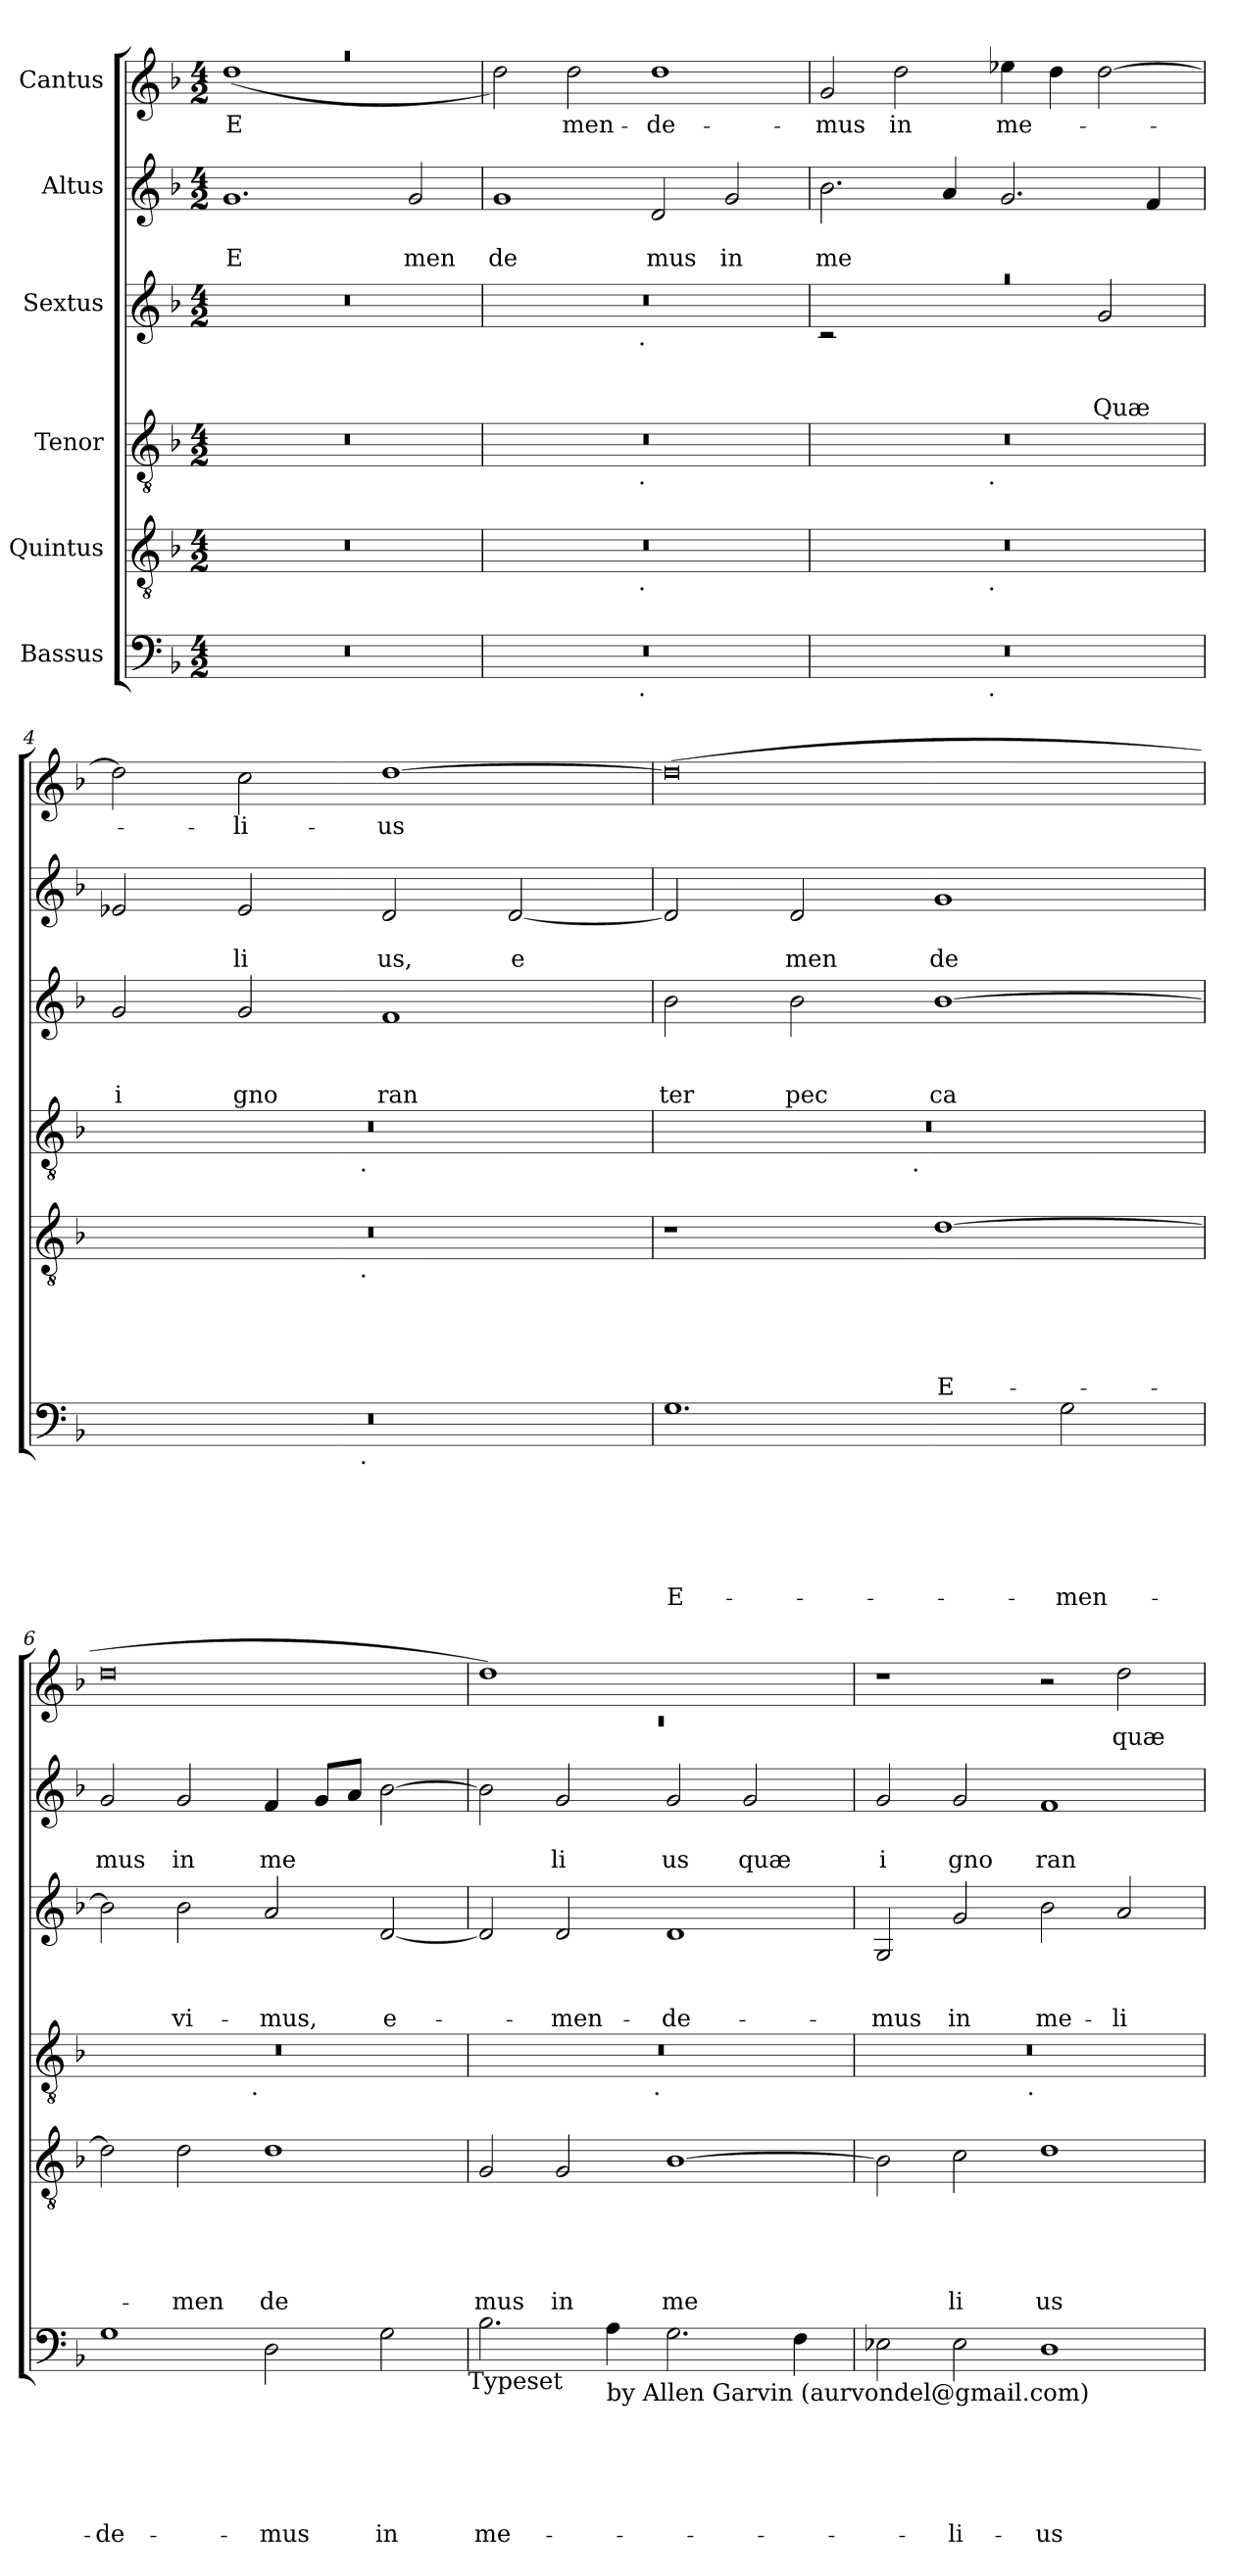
**kern	**text	**text	**text	**text	**text	**text	**kern	**text	**text	**text	**text	**text	**kern	**kern	**text	**text	**text	**kern	**text	**text	**kern	**text
*part6	*part6	*part6	*part6	*part6	*part6	*part6	*part5	*part5	*part5	*part5	*part5	*part5	*part4	*part3	*part3	*part3	*part3	*part2	*part2	*part2	*part1	*part1
*staff6	*staff6	*staff6	*staff6	*staff6	*staff6	*staff6	*staff5	*staff5	*staff5	*staff5	*staff5	*staff5	*staff4	*staff3	*staff3	*staff3	*staff3	*staff2	*staff2	*staff2	*staff1	*staff1
*I"Bassus	*	*	*	*	*	*	*I"Quintus	*	*	*	*	*	*I"Tenor	*I"Sextus	*	*	*	*I"Altus	*	*	*I"Cantus	*
*clefF4	*	*	*	*	*	*	*clefGv2	*	*	*	*	*	*clefGv2	*clefG2	*	*	*	*clefG2	*	*	*clefG2	*
*k[b-]	*	*	*	*	*	*	*k[b-]	*	*	*	*	*	*k[b-]	*k[b-]	*	*	*	*k[b-]	*	*	*k[b-]	*
*F:	*	*	*	*	*	*	*F:	*	*	*	*	*	*F:	*F:	*	*	*	*F:	*	*	*F:	*
*M4/2	*	*	*	*	*	*	*M4/2	*	*	*	*	*	*M4/2	*M4/2	*	*	*	*M4/2	*	*	*M4/2	*
=1	=1	=1	=1	=1	=1	=1	=1	=1	=1	=1	=1	=1	=1	=1	=1	=1	=1	=1	=1	=1	=1	=1
!	!	!	!	!	!	!	!	!	!	!	!	!	!	!	!	!	!	!	!	!	!LO:TX:a:t=Matins Responsory for Lent I	!
!	!	!	!	!	!	!	!	!	!	!	!	!	!	!	!	!	!	!	!	!LO:LY:b	!LO:N:vis=1	!LO:LY:b
*	*	*	*	*	*	*	*	*	*	*	*	*	*	*	*	*	*	*	*	*	*^	*
0r	.	.	.	.	.	.	0r	.	.	.	.	.	0r	0r	.	.	.	1.g	.	E	0raa	(>1dd	E-
.	.	.	.	.	.	.	.	.	.	.	.	.	.	.	.	.	.	.	.	.	.	1ryy	.
!	!	!	!	!	!	!	!	!	!	!	!	!	!	!	!	!	!	!	!	!LO:LY:b	!	!	!
.	.	.	.	.	.	.	.	.	.	.	.	.	.	.	.	.	.	2g/	.	men	.	.	.
*	*	*	*	*	*	*	*	*	*	*	*	*	*	*	*	*	*	*	*	*	*v	*v	*
=2	=2	=2	=2	=2	=2	=2	=2	=2	=2	=2	=2	=2	=2	=2	=2	=2	=2	=2	=2	=2	=2	=2
!	!	!	!	!	!	!	!	!	!	!	!	!	!	!	!	!	!	!	!	!LO:LY:b	!	!
*^	*	*	*	*	*	*	*^	*	*	*	*	*	*^	*^	*	*	*	*	*	*	*	*
0r	2ryy	.	.	.	.	.	.	0r	2ryy	.	.	.	.	.	0r	2ryy	0r	2ryy	.	.	.	1g	.	de	2dd\)	.
!	!	!	!	!	!	!	!	!	!	!	!	!	!	!	!	!	!	!	!	!	!	!	!	!	!	!LO:LY:b
.	4...ryy	.	.	.	.	.	.	.	4...ryy	.	.	.	.	.	.	4...ryy	.	4...ryy	.	.	.	.	.	.	2dd\	-men-
!	!	!	!	!	!	!	!	!	!	!	!	!	!	!	!	!	!	!LO:TX:b:t=.	!	!	!	!	!	!	!	!
!	!	!	!	!	!	!	!	!	!	!	!	!	!	!	!	!LO:TX:b:t=.	!	!	!	!	!	!	!	!	!	!
!	!	!	!	!	!	!	!	!	!LO:TX:b:t=.	!	!	!	!	!	!	!	!	!	!	!	!	!	!	!	!	!
!	!LO:TX:b:t=.	!	!	!	!	!	!	!	!	!	!	!	!	!	!	!	!	!	!	!	!	!	!	!	!	!
.	1ryy	.	.	.	.	.	.	.	1ryy	.	.	.	.	.	.	1ryy	.	1ryy	.	.	.	.	.	.	.	.
!	!	!	!	!	!	!	!	!	!	!	!	!	!	!	!	!	!	!	!	!	!	!	!	!LO:LY:b	!	!LO:LY:b
.	.	.	.	.	.	.	.	.	.	.	.	.	.	.	.	.	.	.	.	.	.	2d/	.	mus	1dd	-de-
!	!	!	!	!	!	!	!	!	!	!	!	!	!	!	!	!	!	!	!	!	!	!	!	!LO:LY:b	!	!
.	.	.	.	.	.	.	.	.	.	.	.	.	.	.	.	.	.	.	.	.	.	2g/	.	in	.	.
.	32ryy	.	.	.	.	.	.	.	32ryy	.	.	.	.	.	.	32ryy	.	32ryy	.	.	.	.	.	.	.	.
=3	=3	=3	=3	=3	=3	=3	=3	=3	=3	=3	=3	=3	=3	=3	=3	=3	=3	=3	=3	=3	=3	=3	=3	=3	=3	=3
!	!	!	!	!	!	!	!	!	!	!	!	!	!	!	!	!	!LO:N:vis=1	!	!	!	!	!	!	!LO:LY:b	!	!LO:LY:b
0r	2ryy	.	.	.	.	.	.	0r	2ryy	.	.	.	.	.	0r	2ryy	0raa	2rc	.	.	.	2.b-\	.	me	2g/	-mus
!	!	!	!	!	!	!	!	!	!	!	!	!	!	!	!	!	!	!	!	!	!	!	!	!	!	!LO:LY:b
.	4...ryy	.	.	.	.	.	.	.	4...ryy	.	.	.	.	.	.	4...ryy	.	1ryy	.	.	.	.	.	.	2dd\	in
.	.	.	.	.	.	.	.	.	.	.	.	.	.	.	.	.	.	.	.	.	.	4a/	.	.	.	.
!	!	!	!	!	!	!	!	!	!	!	!	!	!	!	!	!LO:TX:b:t=.	!	!	!	!	!	!	!	!	!	!
!	!	!	!	!	!	!	!	!	!LO:TX:b:t=.	!	!	!	!	!	!	!	!	!	!	!	!	!	!	!	!	!
!	!LO:TX:b:t=.	!	!	!	!	!	!	!	!	!	!	!	!	!	!	!	!	!	!	!	!	!	!	!	!	!
.	1ryy	.	.	.	.	.	.	.	1ryy	.	.	.	.	.	.	1ryy	.	.	.	.	.	.	.	.	.	.
!	!	!	!	!	!	!	!	!	!	!	!	!	!	!	!	!	!	!	!	!	!	!	!	!	!	!LO:LY:b
.	.	.	.	.	.	.	.	.	.	.	.	.	.	.	.	.	.	.	.	.	.	2.g/	.	.	4ee-X\	me-
.	.	.	.	.	.	.	.	.	.	.	.	.	.	.	.	.	.	.	.	.	.	.	.	.	4dd\	.
!	!	!	!	!	!	!	!	!	!	!	!	!	!	!	!	!	!	!	!	!	!LO:LY:b	!	!	!	!	!
.	.	.	.	.	.	.	.	.	.	.	.	.	.	.	.	.	.	2g/	.	.	Quæ	.	.	.	[>2dd\	.
.	.	.	.	.	.	.	.	.	.	.	.	.	.	.	.	.	.	.	.	.	.	4f/	.	.	.	.
.	32ryy	.	.	.	.	.	.	.	32ryy	.	.	.	.	.	.	32ryy	.	.	.	.	.	.	.	.	.	.
=4	=4	=4	=4	=4	=4	=4	=4	=4	=4	=4	=4	=4	=4	=4	=4	=4	=4	=4	=4	=4	=4	=4	=4	=4	=4	=4
!	!	!	!	!	!	!	!	!	!	!	!	!	!	!	!	!	!	!	!	!	!LO:LY:b	!	!	!	!	!
*	*	*	*	*	*	*	*	*	*	*	*	*	*	*	*	*	*v	*v	*	*	*	*	*	*	*	*
0r	2ryy	.	.	.	.	.	.	0r	2ryy	.	.	.	.	.	0r	2ryy	2g/	.	.	i	2e-X/	.	.	2dd\]	.
!	!	!	!	!	!	!	!	!	!	!	!	!	!	!	!	!	!	!	!	!LO:LY:b	!	!	!LO:LY:b	!	!LO:LY:b
.	4...ryy	.	.	.	.	.	.	.	4...ryy	.	.	.	.	.	.	4...ryy	2g/	.	.	gno	2e-/	.	li	2cc\	-li-
!	!	!	!	!	!	!	!	!	!	!	!	!	!	!	!	!LO:TX:b:t=.	!	!	!	!	!	!	!	!	!
!	!	!	!	!	!	!	!	!	!LO:TX:b:t=.	!	!	!	!	!	!	!	!	!	!	!	!	!	!	!	!
!	!LO:TX:b:t=.	!	!	!	!	!	!	!	!	!	!	!	!	!	!	!	!	!	!	!	!	!	!	!	!
.	1ryy	.	.	.	.	.	.	.	1ryy	.	.	.	.	.	.	1ryy	.	.	.	.	.	.	.	.	.
!	!	!	!	!	!	!	!	!	!	!	!	!	!	!	!	!	!	!	!	!LO:LY:b	!	!	!LO:LY:b	!	!LO:LY:b
.	.	.	.	.	.	.	.	.	.	.	.	.	.	.	.	.	1f	.	.	ran	2d/	.	us,	[>1dd	-us
!	!	!	!	!	!	!	!	!	!	!	!	!	!	!	!	!	!	!	!	!	!	!	!LO:LY:b	!	!
.	.	.	.	.	.	.	.	.	.	.	.	.	.	.	.	.	.	.	.	.	[<2d/	.	e	.	.
.	32ryy	.	.	.	.	.	.	.	32ryy	.	.	.	.	.	.	32ryy	.	.	.	.	.	.	.	.	.
=5	=5	=5	=5	=5	=5	=5	=5	=5	=5	=5	=5	=5	=5	=5	=5	=5	=5	=5	=5	=5	=5	=5	=5	=5	=5
!	!	!	!	!	!	!	!LO:LY:b	!	!	!	!	!	!	!	!	!	!	!	!	!LO:LY:b	!	!	!	!	!
*v	*v	*	*	*	*	*	*	*	*	*	*	*	*	*	*	*	*	*	*	*	*	*	*	*	*
*	*	*	*	*	*	*	*v	*v	*	*	*	*	*	*	*	*	*	*	*	*	*	*	*	*
1.G	.	.	.	.	.	E-	1r	.	.	.	.	.	0r	2ryy	2b-\	.	.	ter	2d/]	.	.	(>0dd>]	.
!	!	!	!	!	!	!	!	!	!	!	!	!	!	!	!	!	!	!LO:LY:b	!	!	!LO:LY:b	!	!
.	.	.	.	.	.	.	.	.	.	.	.	.	.	4...ryy	2b-\	.	.	pec	2d/	.	men	.	.
!	!	!	!	!	!	!	!	!	!	!	!	!	!	!LO:TX:b:t=.	!	!	!	!	!	!	!	!	!
.	.	.	.	.	.	.	.	.	.	.	.	.	.	1ryy	.	.	.	.	.	.	.	.	.
!	!	!	!	!	!	!	!	!	!	!	!	!LO:LY:b	!	!	!	!	!	!LO:LY:b	!	!	!LO:LY:b	!	!
.	.	.	.	.	.	.	[<1d	.	.	.	.	E-	.	.	[<1b-	.	.	ca	1g	.	de	.	.
!	!	!	!	!	!	!LO:LY:b	!	!	!	!	!	!	!	!	!	!	!	!	!	!	!	!	!
2G\	.	.	.	.	.	-men-	.	.	.	.	.	.	.	.	.	.	.	.	.	.	.	.	.
.	.	.	.	.	.	.	.	.	.	.	.	.	.	32ryy	.	.	.	.	.	.	.	.	.
!!LO:LB:g=z
=6	=6	=6	=6	=6	=6	=6	=6	=6	=6	=6	=6	=6	=6	=6	=6	=6	=6	=6	=6	=6	=6	=6	=6
!	!	!	!	!	!	!LO:LY:b	!	!	!	!	!	!	!	!	!	!	!	!	!	!	!LO:LY:b	!	!
1G	.	.	.	.	.	-de-	2d\]	.	.	.	.	.	0r	2ryy	2b-\]	.	.	.	2g/	.	mus	0dd	.
!	!	!	!	!	!	!	!	!	!	!	!	!LO:LY:b	!	!	!	!	!	!LO:LY:b	!	!	!LO:LY:b	!	!
.	.	.	.	.	.	.	2d\	.	.	.	.	-men	.	4...ryy	2b-\	.	.	vi-	2g/	.	in	.	.
!	!	!	!	!	!	!	!	!	!	!	!	!	!	!LO:TX:b:t=.	!	!	!	!	!	!	!	!	!
.	.	.	.	.	.	.	.	.	.	.	.	.	.	1ryy	.	.	.	.	.	.	.	.	.
!	!	!	!	!	!	!LO:LY:b	!	!	!	!	!	!LO:LY:b	!	!	!	!	!	!LO:LY:b	!	!	!LO:LY:b	!	!
2D\	.	.	.	.	.	-mus	1d	.	.	.	.	de	.	.	2a/	.	.	-mus,	4f/	.	me	.	.
.	.	.	.	.	.	.	.	.	.	.	.	.	.	.	.	.	.	.	8g/L	.	.	.	.
.	.	.	.	.	.	.	.	.	.	.	.	.	.	.	.	.	.	.	8a/J	.	.	.	.
!	!	!	!	!	!	!LO:LY:b	!	!	!	!	!	!	!	!	!	!	!	!LO:LY:b	!	!	!	!	!
2G\	.	.	.	.	.	in	.	.	.	.	.	.	.	.	[<2d/	.	.	e-	[>2b-\	.	.	.	.
.	.	.	.	.	.	.	.	.	.	.	.	.	.	32ryy	.	.	.	.	.	.	.	.	.
!LO:TX:b:t=Typeset	!	!	!	!	!	!	!	!	!	!	!	!	!	!	!	!	!	!	!	!	!	!	!
=7	=7	=7	=7	=7	=7	=7	=7	=7	=7	=7	=7	=7	=7	=7	=7	=7	=7	=7	=7	=7	=7	=7	=7
*	*	*	*	*	*	*	*	*	*	*	*	*	*	*	*	*	*	*	*	*	*	*^	*
!	!	!	!	!	!	!LO:LY:b	!	!	!	!	!	!LO:LY:b	!	!	!	!	!	!	!	!	!	!	!LO:N:vis=1	!
2.B-\	.	.	.	.	.	me-	2G/	.	.	.	.	mus	0r	2ryy	2d/]	.	.	.	2b-\]	.	.	1dd)	0rc	.
!	!	!	!	!	!	!	!	!	!	!	!	!LO:LY:b	!	!	!	!	!	!LO:LY:b	!	!	!LO:LY:b	!	!	!
.	.	.	.	.	.	.	2G/	.	.	.	.	in	.	4...ryy	2d/	.	.	-men-	2g/	.	li	.	.	.
!LO:TX:b:t=by Allen Garvin (aurvondel@gmail.com)	!	!	!	!	!	!	!	!	!	!	!	!	!	!	!	!	!	!	!	!	!	!	!	!
4A\	.	.	.	.	.	.	.	.	.	.	.	.	.	.	.	.	.	.	.	.	.	.	.	.
!	!	!	!	!	!	!	!	!	!	!	!	!	!	!LO:TX:b:t=.	!	!	!	!	!	!	!	!	!	!
.	.	.	.	.	.	.	.	.	.	.	.	.	.	1ryy	.	.	.	.	.	.	.	.	.	.
!	!	!	!	!	!	!	!	!	!	!	!	!LO:LY:b	!	!	!	!	!	!LO:LY:b	!	!	!LO:LY:b	!	!	!
2.G\	.	.	.	.	.	.	[>1B-	.	.	.	.	me	.	.	1d	.	.	-de-	2g/	.	us	1ryy	.	.
!	!	!	!	!	!	!	!	!	!	!	!	!	!	!	!	!	!	!	!	!	!LO:LY:b	!	!	!
.	.	.	.	.	.	.	.	.	.	.	.	.	.	.	.	.	.	.	2g/	.	quæ	.	.	.
4F\	.	.	.	.	.	.	.	.	.	.	.	.	.	.	.	.	.	.	.	.	.	.	.	.
.	.	.	.	.	.	.	.	.	.	.	.	.	.	32ryy	.	.	.	.	.	.	.	.	.	.
=8	=8	=8	=8	=8	=8	=8	=8	=8	=8	=8	=8	=8	=8	=8	=8	=8	=8	=8	=8	=8	=8	=8	=8	=8
!	!	!	!	!	!	!	!	!	!	!	!	!	!	!	!	!	!	!LO:LY:b	!	!	!LO:LY:b	!	!	!
*	*	*	*	*	*	*	*	*	*	*	*	*	*	*	*	*	*	*	*	*	*	*v	*v	*
2E-X\	.	.	.	.	.	.	2B-\]	.	.	.	.	.	0r	2ryy	2G/	.	.	-mus	2g/	.	i	1r	.
!	!	!	!	!	!	!LO:LY:b	!	!	!	!	!	!LO:LY:b	!	!	!	!	!	!LO:LY:b	!	!	!LO:LY:b	!	!
2E-\	.	.	.	.	.	-li-	2c\	.	.	.	.	li	.	4...ryy	2g/	.	.	in	2g/	.	gno	.	.
!	!	!	!	!	!	!	!	!	!	!	!	!	!	!LO:TX:b:t=.	!	!	!	!	!	!	!	!	!
.	.	.	.	.	.	.	.	.	.	.	.	.	.	1ryy	.	.	.	.	.	.	.	.	.
!	!	!	!	!	!	!LO:LY:b	!	!	!	!	!	!LO:LY:b	!	!	!	!	!	!LO:LY:b	!	!	!LO:LY:b	!	!
1D	.	.	.	.	.	-us	1d	.	.	.	.	us	.	.	2b-\	.	.	me-	1f	.	ran	2r	.
!	!	!	!	!	!	!	!	!	!	!	!	!	!	!	!	!	!	!LO:LY:b	!	!	!	!	!LO:LY:b
.	.	.	.	.	.	.	.	.	.	.	.	.	.	.	2a/	.	.	-li-	.	.	.	2dd\	quæ
.	.	.	.	.	.	.	.	.	.	.	.	.	.	32ryy	.	.	.	.	.	.	.	.	.
*	*	*	*	*	*	*	*	*	*	*	*	*	*v	*v	*	*	*	*	*	*	*	*	*
=	=	=	=	=	=	=	=	=	=	=	=	=	=	=	=	=	=	=	=	=	=	=
*-	*-	*-	*-	*-	*-	*-	*-	*-	*-	*-	*-	*-	*-	*-	*-	*-	*-	*-	*-	*-	*-	*-
